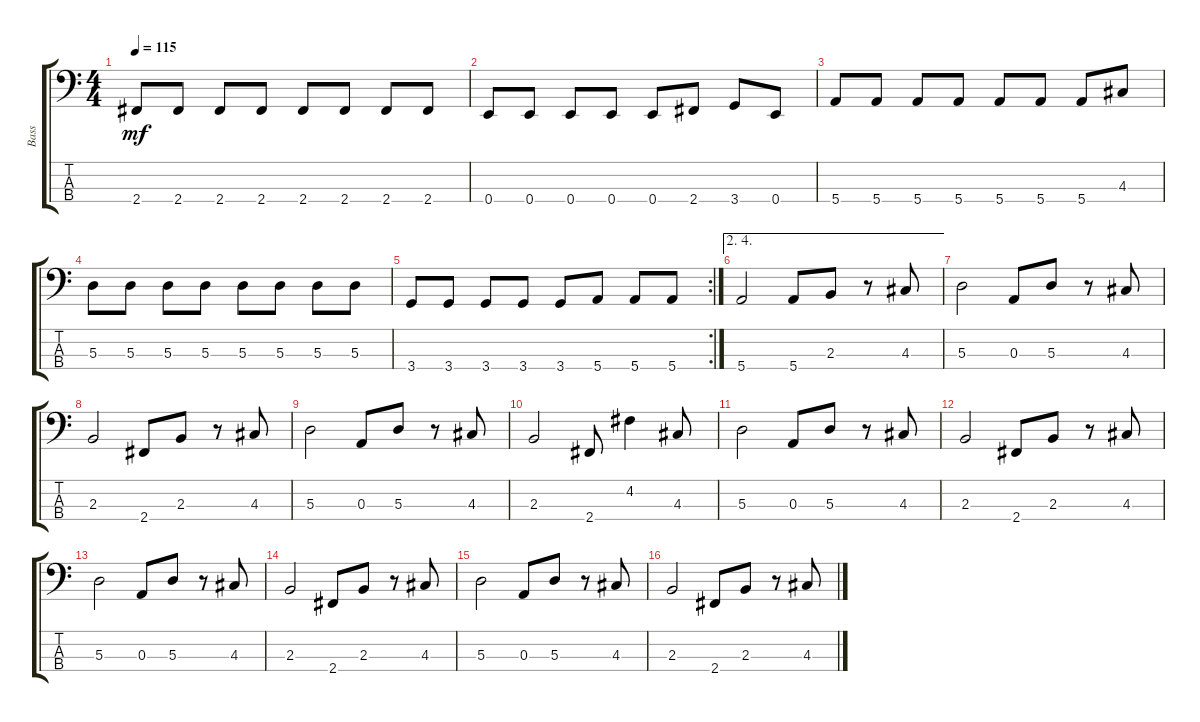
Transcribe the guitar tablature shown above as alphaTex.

\track ("Bass" "Bass") {instrument electricbassfinger}
\staff {score tabs}
\tuning (G2 D2 A1 E1) {hide}
\ts (4 4)
\tempo 115
\clef f4
\ks c
2.4.8{dy mf} 2.4.8 2.4.8 2.4.8 2.4.8 2.4.8 2.4.8 2.4.8 |
0.4.8 0.4.8 0.4.8 0.4.8 0.4.8 2.4.8 3.4.8 0.4.8 |
5.4.8 5.4.8 5.4.8 5.4.8 5.4.8 5.4.8 5.4.8 4.3.8 |
5.3.8 5.3.8 5.3.8 5.3.8 5.3.8 5.3.8 5.3.8 5.3.8 |
\rc 2
3.4.8 3.4.8 3.4.8 3.4.8 3.4.8 5.4.8 5.4.8 5.4.8 |
\ae (2 4)
5.4.2 5.4.8 2.3.8 r.8 4.3.8 |
5.3.2 0.3.8 5.3.8 r.8 4.3.8 |
2.3.2 2.4.8 2.3.8 r.8 4.3.8 |
5.3.2 0.3.8 5.3.8 r.8 4.3.8 |
2.3.2 2.4.8 4.2.4 4.3.8 |
5.3.2 0.3.8 5.3.8 r.8 4.3.8 |
2.3.2 2.4.8 2.3.8 r.8 4.3.8 |
5.3.2 0.3.8 5.3.8 r.8 4.3.8 |
2.3.2 2.4.8 2.3.8 r.8 4.3.8 |
5.3.2 0.3.8 5.3.8 r.8 4.3.8 |
2.3.2 2.4.8 2.3.8 r.8 4.3.8
